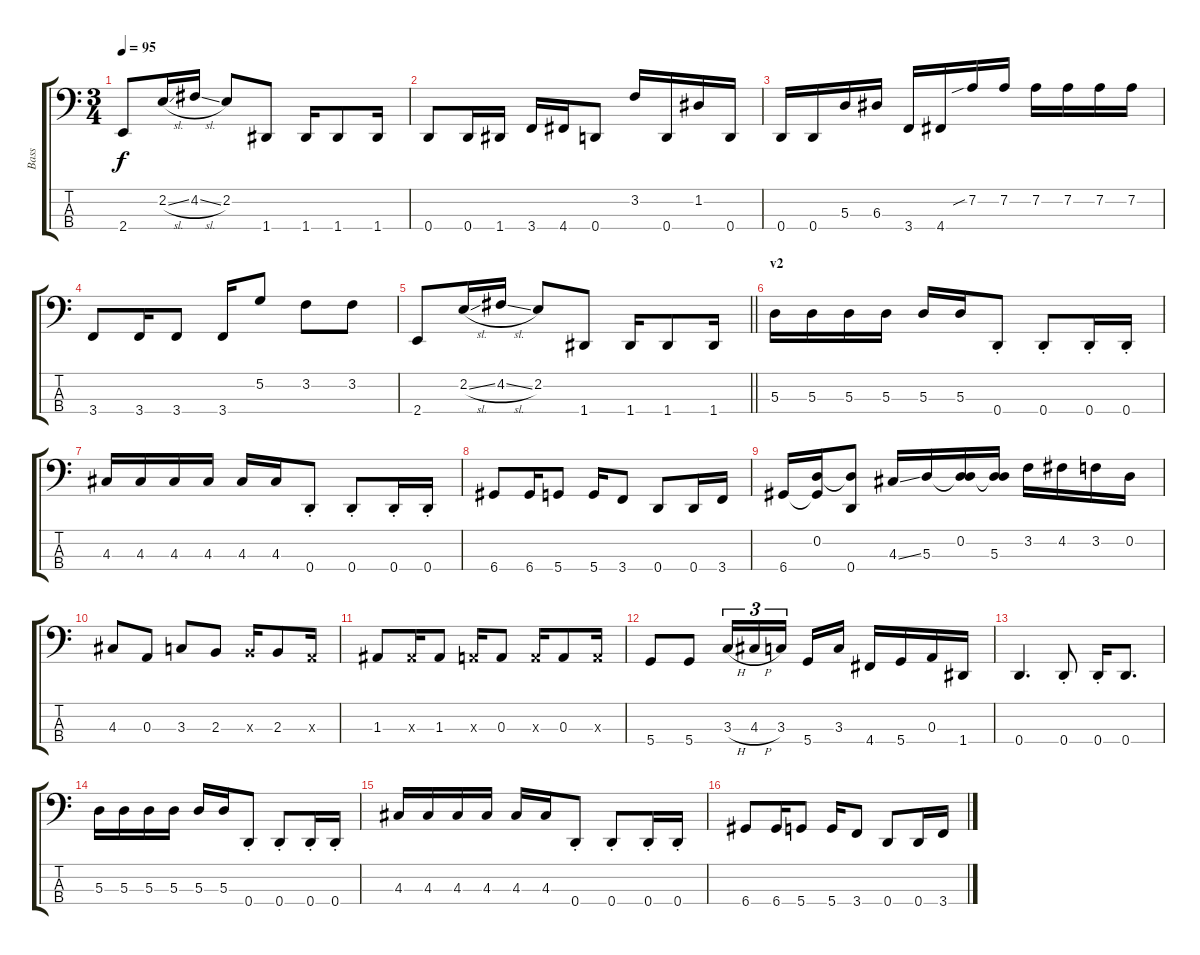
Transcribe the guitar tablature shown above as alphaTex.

\track ("Bass" "Bass") {instrument electricbassfinger}
\staff {score tabs}
\tuning (G2 D2 A1 D1) {hide}
\ts (3 4)
\tempo 95
\clef f4
\ks c
2.4.8{dy f} 2.2{sl}.16 4.2{sl}.16 2.2.8 1.4.8 1.4.16 1.4.8 1.4.16 |
0.4.8 0.4.16 1.4.16 3.4.16 4.4.16 0.4.8 3.2.16 0.4.16 1.2.16 0.4.16 |
0.4.16 0.4.16 5.3.16 6.3.16 3.4.16 4.4.16 7.2{sib}.16 7.2.16 7.2.16 7.2.16 7.2.16 7.2.16 |
3.4.8 3.4.16 3.4.8 3.4.16 5.2.8 3.2.8 3.2.8 |
\barLineRight lightlight
2.4.8 2.2{sl}.16 4.2{sl}.16 2.2.8 1.4.8 1.4.16 1.4.8 1.4.16 |
\section ("" "v2")
5.3.16 5.3.16 5.3.16 5.3.16 5.3.16 5.3.16 0.4{st}.8 0.4{st}.8 0.4{st}.16 0.4{st}.16 |
4.3.16 4.3.16 4.3.16 4.3.16 4.3.16 4.3.16 0.4{st}.8 0.4{st}.8 0.4{st}.16 0.4{st}.16 |
6.4.8 6.4.16 5.4.8 5.4.16 3.4.8 0.4.8 0.4.16 3.4.16 |
6.4.16 (0.2 6.4{t}).16 (0.2{t} 0.4).8 4.3{ss}.16 5.3.16 (0.2 5.3{t}).16 (0.2{t} 5.3).16 3.2.16 4.2.16 3.2.16 0.2.16 |
4.3.8 0.3.8 3.3.8 2.3.8 2.3{x}.16 2.3.8 0.3{x}.16 |
1.3.8 1.3{x}.16 1.3.8 0.3{x}.16 0.3.8 0.3{x}.16 0.3.8 0.3{x}.16 |
5.4.8 5.4.8 3.3{h}.16{tu (3 2)} 4.3{h}.16{tu (3 2)} 3.3.16{tu (3 2) beam splitsecondary} 5.4.16 3.3.16 4.4.16 5.4.16 0.3.16 1.4.16 |
0.4.4{d} 0.4{st}.8 0.4{st}.16 0.4.8{d} |
5.3.16 5.3.16 5.3.16 5.3.16 5.3.16 5.3.16 0.4{st}.8 0.4{st}.8 0.4{st}.16 0.4{st}.16 |
4.3.16 4.3.16 4.3.16 4.3.16 4.3.16 4.3.16 0.4{st}.8 0.4{st}.8 0.4{st}.16 0.4{st}.16 |
6.4.8 6.4.16 5.4.8 5.4.16 3.4.8 0.4.8 0.4.16 3.4.16
